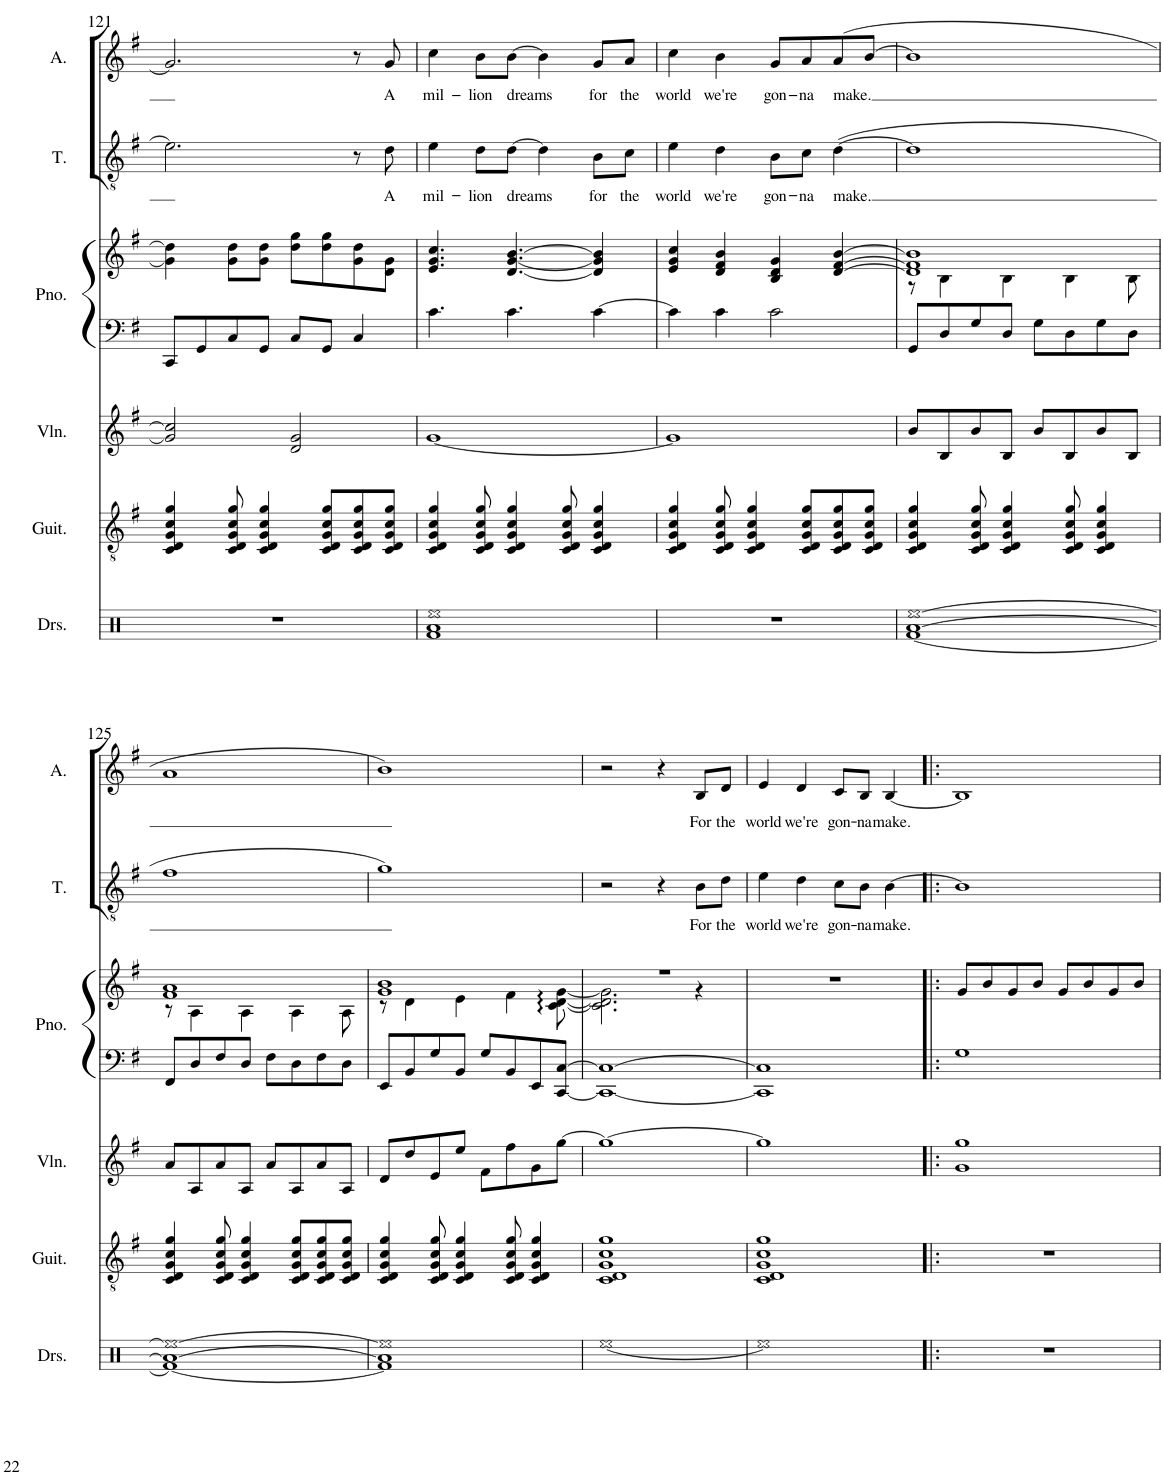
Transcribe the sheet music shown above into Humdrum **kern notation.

**kern	**kern	**kern	**kern	**kern	**text	**kern	**text
*part5	*part4	*part3	*part3	*part2	*part2	*part1	*part1
*staff6	*staff5	*staff4	*staff3	*staff2	*staff2	*staff1	*staff1
*I"Acoustic Guitar	*I"Violin	*I"Piano	*	*I"Tenor	*	*I"Alto	*
*I'Guit.	*I'Vln.	*I'Pno.	*	*I'T.	*	*I'A.	*
!!LO:PB:g=z
*clefGv2	*clefG2	*clefF4	*clefG2	*clefGv2	*	*clefG2	*
*k[f#]	*k[f#]	*k[f#]	*k[f#]	*k[f#]	*	*k[f#]	*
*M4/4	*M4/4	*M4/4	*M4/4	*M4/4	*	*M4/4	*
=121	=121	=121	=121	=121	=121	=121	=121
4C/ 4D/ 4G/ 4c/ 4g/	2g/] 2cc/]	8CC/L	4g\] 4dd\]	2.e\]	.	2.g/]	.
.	.	8GG/	.	.	.	.	.
8C/ 8D/ 8G/ 8c/ 8g/	.	8C/	8g\ 8dd\L	.	.	.	.
4C/ 4D/ 4G/ 4c/ 4g/	.	8GG/J	8g\ 8dd\J	.	.	.	.
.	2d/ 2g/	8C/L	8dd\ 8gg\L	.	.	.	.
8C/ 8D/ 8G/ 8c/ 8g/L	.	8GG/J	8dd\ 8gg\	.	.	.	.
8C/ 8D/ 8G/ 8c/ 8g/	.	4C/	8g\ 8dd\	8r	.	8r	.
!	!	!	!	!	!LO:LY:b	!	!LO:LY:b
8C/ 8D/ 8G/ 8c/ 8g/J	.	.	8d\ 8g\J	8d\	A	8g/	A
=122	=122	=122	=122	=122	=122	=122	=122
!	!	!	!	!	!LO:LY:b	!	!LO:LY:b
4C/ 4D/ 4G/ 4c/ 4g/	[1g	4.c\	4.e/ 4.g/ 4.cc/	4e\	mil-	4cc\	mil-
!	!	!	!	!	!LO:LY:b	!	!LO:LY:b
8C/ 8D/ 8G/ 8c/ 8g/	.	.	.	8d\L	lion	8b\L	-lion
!	!	!	!	!	!LO:LY:b	!	!LO:LY:b
4C/ 4D/ 4G/ 4c/ 4g/	.	4.c\	[4.d/ [4.g/ [4.b/	[8d\J	dreams	[8b\J	dreams
.	.	.	.	4d\]	.	4b\]	.
8C/ 8D/ 8G/ 8c/ 8g/	.	.	.	.	.	.	.
!	!	!	!	!	!LO:LY:b	!	!LO:LY:b
4C/ 4D/ 4G/ 4c/ 4g/	.	[4c\	4d/] 4g/] 4b/]	8B\L	for	8g/L	for
!	!	!	!	!	!LO:LY:b	!	!LO:LY:b
.	.	.	.	8c\J	the	8a/J	the
=123	=123	=123	=123	=123	=123	=123	=123
!	!	!	!	!	!LO:LY:b	!	!LO:LY:b
4C/ 4D/ 4G/ 4c/ 4g/	1g]	4c\]	4e/ 4g/ 4cc/	4e\	world	4cc\	world
!	!	!	!	!	!LO:LY:b	!	!LO:LY:b
8C/ 8D/ 8G/ 8c/ 8g/	.	4c\	4d/ 4f#/ 4b/	4d\	we're	4b\	we're
4C/ 4D/ 4G/ 4c/ 4g/	.	.	.	.	.	.	.
!	!	!	!	!	!LO:LY:b	!	!LO:LY:b
.	.	2c\	4B/ 4d/ 4g/	8B\L	gon-	8g/L	gon-
!	!	!	!	!	!LO:LY:b	!	!LO:LY:b
8C/ 8D/ 8G/ 8c/ 8g/L	.	.	.	8c\J	-na	8a/	-na
!	!	!	!	!	!LO:LY:b	!	!LO:LY:b
8C/ 8D/ 8G/ 8c/ 8g/	.	.	[4d/ [4f#/ [4b/	([4d\	make.	(8a/	make.
8C/ 8D/ 8G/ 8c/ 8g/J	.	.	.	.	.	[8b/J	.
=124	=124	=124	=124	=124	=124	=124	=124
*	*	*	*^	*	*	*	*
4C/ 4D/ 4G/ 4c/ 4g/	8b/L	8GG/L	1d] 1f#] 1b]	8r	1d]	.	1b]	.
.	8B/	8D/	.	4B\	.	.	.	.
8C/ 8D/ 8G/ 8c/ 8g/	8b/	8G/	.	.	.	.	.	.
4C/ 4D/ 4G/ 4c/ 4g/	8B/J	8D/J	.	4B\	.	.	.	.
.	8b/L	8G\L	.	.	.	.	.	.
8C/ 8D/ 8G/ 8c/ 8g/	8B/	8D\	.	4B\	.	.	.	.
4C/ 4D/ 4G/ 4c/ 4g/	8b/	8G\	.	.	.	.	.	.
.	8B/J	8D\J	.	8B\	.	.	.	.
!!LO:LB:g=z
=125	=125	=125	=125	=125	=125	=125	=125	=125
4C/ 4D/ 4G/ 4c/ 4g/	8a/L	8FF#/L	1f# 1a	8r	1f#	.	1a	.
.	8A/	8D/	.	4A\	.	.	.	.
8C/ 8D/ 8G/ 8c/ 8g/	8a/	8F#/	.	.	.	.	.	.
4C/ 4D/ 4G/ 4c/ 4g/	8A/J	8D/J	.	4A\	.	.	.	.
.	8a/L	8F#\L	.	.	.	.	.	.
8C/ 8D/ 8G/ 8c/ 8g/L	8A/	8D\	.	4A\	.	.	.	.
8C/ 8D/ 8G/ 8c/ 8g/	8a/	8F#\	.	.	.	.	.	.
8C/ 8D/ 8G/ 8c/ 8g/J	8A/J	8D\J	.	8A\	.	.	.	.
=126	=126	=126	=126	=126	=126	=126	=126	=126
4C/ 4D/ 4G/ 4c/ 4g/	8d/L	8EE/L	1g 1b	8r	1g)	.	1b)	.
.	8dd/	8BB/	.	4d\	.	.	.	.
8C/ 8D/ 8G/ 8c/ 8g/	8e/	8G/	.	.	.	.	.	.
4C/ 4D/ 4G/ 4c/ 4g/	8ee/J	8BB/J	.	4e\	.	.	.	.
.	8f#\L	8G/L	.	.	.	.	.	.
8C/ 8D/ 8G/ 8c/ 8g/	8ff#\	8BB/	.	4f#\	.	.	.	.
4C/ 4D/ 4G/ 4c/ 4g/	8g\	8EE/	.	.	.	.	.	.
.	[8gg\J	[8CC/ [8C/J	.	[8c\ [8d\ [8g\	.	.	.	.
=127	=127	=127	=127	=127	=127	=127	=127	=127
1C 1D 1G 1c 1g	1gg_	1CC_ 1C_	1r	2.c\] 2.d\] 2.g\]	2r	.	2r	.
.	.	.	.	.	4r	.	4r	.
!	!	!	!	!	!	!LO:LY:b	!	!LO:LY:b
.	.	.	.	4r	8B\L	For	8B/L	For
!	!	!	!	!	!	!LO:LY:b	!	!LO:LY:b
.	.	.	.	.	8d\J	the	8d/J	the
*	*	*	*v	*v	*	*	*	*
=128	=128	=128	=128	=128	=128	=128	=128
!	!	!	!	!	!LO:LY:b	!	!LO:LY:b
1C 1D 1G 1c 1g	1gg]	1CC] 1C]	1r	4e\	world	4e/	world
!	!	!	!	!	!LO:LY:b	!	!LO:LY:b
.	.	.	.	4d\	we're	4d/	we're
!	!	!	!	!	!LO:LY:b	!	!LO:LY:b
.	.	.	.	8c\L	gon-	8c/L	gon-
!	!	!	!	!	!LO:LY:b	!	!LO:LY:b
.	.	.	.	8B\J	-na	8B/J	-na
!	!	!	!	!	!LO:LY:b	!	!LO:LY:b
.	.	.	.	[4B\	make.	[4B/	make.
=129!|:	=129!|:	=129!|:	=129!|:	=129!|:	=129!|:	=129!|:	=129!|:
1r	1g 1gg	1G	8g/L	1B]	.	1B]	.
.	.	.	8b/	.	.	.	.
.	.	.	8g/	.	.	.	.
.	.	.	8b/J	.	.	.	.
.	.	.	8g/L	.	.	.	.
.	.	.	8b/	.	.	.	.
.	.	.	8g/	.	.	.	.
.	.	.	8b/J	.	.	.	.
=	=	=	=	=	=	=	=
*-	*-	*-	*-	*-	*-	*-	*-
